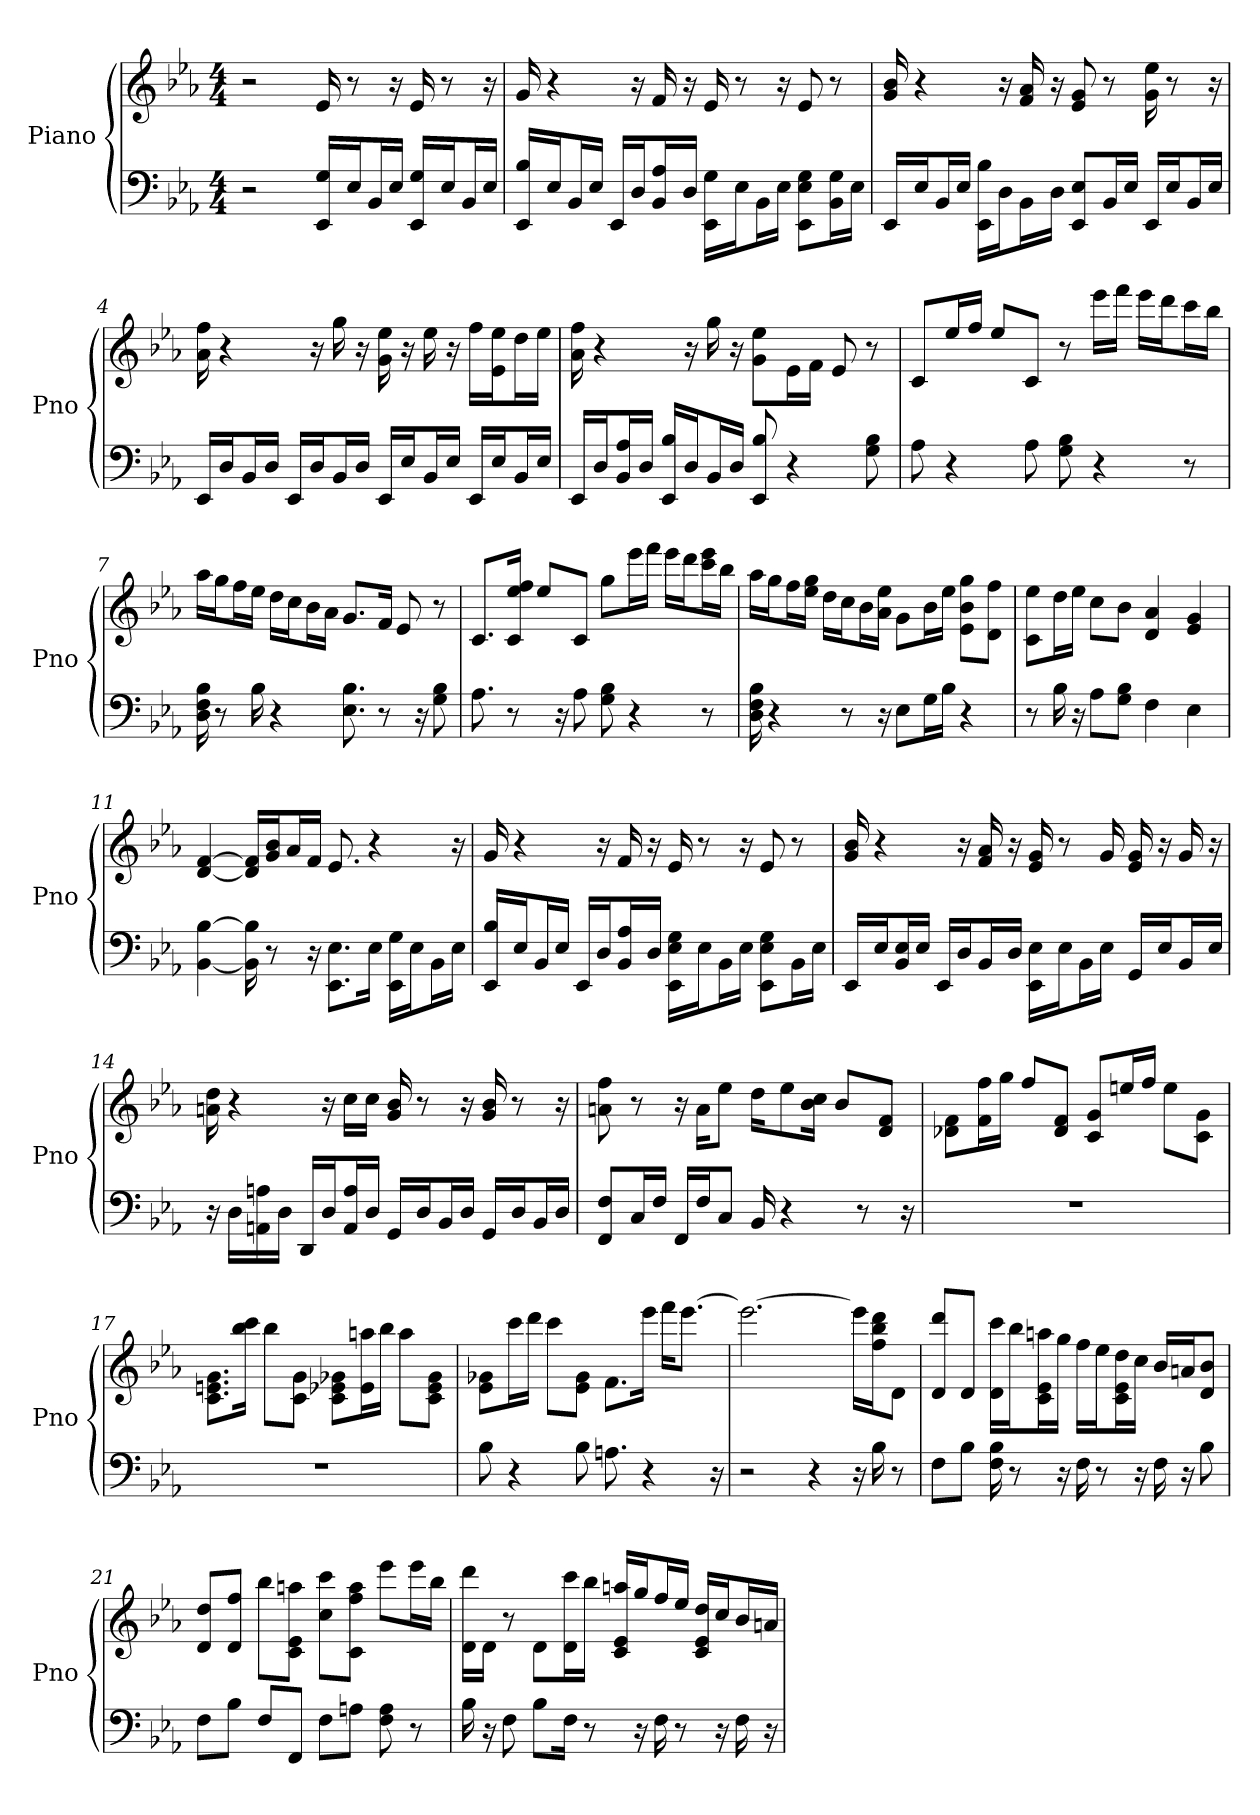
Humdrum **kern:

**kern	**kern
*part1	*part1
*staff2	*staff1
*I"Piano	*
*I'Pno	*
*clefF4	*clefG2
*k[b-e-a-]	*k[b-e-a-]
*E-:	*E-:
*M4/4	*M4/4
*MM118	*MM118
=1	=1
2r	2r
16EE-/ 16G/LL	16e-
16E-/J	8r
16BB-/L	.
16E-/JJ	16r
16EE-/ 16G/LL	16e-
16E-/J	8r
16BB-/L	.
16E-/JJ	16r
=2	=2
16EE-/ 16B-/LL	16g
16E-/J	4r
16BB-/L	.
16E-/JJ	.
16EE-/LL	.
16D/J	16r
16A-/ 16BB-/L	16f
16D/JJ	16r
16G\ 16EE-\LL	16e-
16E-\J	8r
16BB-\L	.
16E-\JJ	16r
8G\ 8E-\ 8EE-\L	8e-
16G\ 16BB-\L	8r
16E-\JJ	.
=3	=3
16EE-/LL	16g 16b-
16E-/J	4r
16BB-/L	.
16E-/JJ	.
16B-\ 16EE-\LL	.
16D\J	16r
16BB-\L	16a- 16f
16D\JJ	16r
8EE-/ 8E-/L	8g 8e-
16BB-/L	8r
16E-/JJ	.
16EE-/LL	16g 16ee-
16E-/J	8r
16BB-/L	.
16E-/JJ	16r
=4	=4
16EE-/LL	16ff 16a-
16D/J	4r
16BB-/L	.
16D/JJ	.
16EE-/LL	.
16D/J	16r
16BB-/L	16gg
16D/JJ	16r
16EE-/LL	16ee- 16g
16E-/J	16r
16BB-/L	16ee-
16E-/JJ	16r
16EE-/LL	16ff\LL
16E-/J	16ee-\ 16e-\J
16BB-/L	16dd\L
16E-/JJ	16ee-\JJ
=5	=5
16EE-/LL	16ff 16a-
16D/J	4r
16BB-/ 16A-/L	.
16D/JJ	.
16EE-/ 16B-/LL	.
16D/J	16r
16BB-/L	16gg
16D/JJ	16r
8EE- 8B-	8ee-\ 8g\L
4r	16e-\L
.	16f\JJ
.	8e-
8G 8B-	8r
=6	=6
8A-	8c/L
4r	16ee-/L
.	16ff/JJ
.	8ee-/L
8A-	8c/J
8G 8B-	8r
4r	16eee-\LL
.	16fff\JJ
.	16eee-\LL
.	16ddd\J
8r	16ccc\L
.	16bb-\JJ
=7	=7
16F 16D 16B-	16aa-\LL
8r	16gg\J
.	16ff\L
16B-	16ee-\JJ
4r	16dd\LL
.	16cc\J
.	16b-\L
.	16a-\JJ
8.B- 8.E-	8.g/L
8r	16f/Jk
.	8e-
16r	.
8G 8B-	8r
=8	=8
8.A-	8.c/L
8r	16c/ 16ee-/ 16ff/Jk
.	8ee-/L
16r	.
8A-	8c/J
8G 8B-	8gg\L
4r	16eee-\L
.	16fff\JJ
.	16eee-\LL
.	16ddd\J
8r	16ccc\ 16eee-\L
.	16bb-\JJ
=9	=9
16F 16D 16B-	16aa-\LL
4r	16gg\J
.	16ff\L
.	16gg\ 16ee-\JJ
.	16dd\LL
8r	16cc\J
.	16b-\L
16r	16a-\ 16ee-\JJ
8E-\L	8g\L
16G\L	16b-\L
16B-\JJ	16ee-\JJ
4r	8e-\ 8b-\ 8gg\L
.	8d\ 8ff\J
=10	=10
8r	8ee-\ 8c\L
16B-	16dd\L
16r	16ee-\JJ
8A-\L	8cc\L
8G\ 8B-\J	8b-\J
4F	4a- 4d
4E-	4g 4e-
=11	=11
[4BB- [4B-	[4f [4d
16BB-] 16B-]	16f]/ 16d]/LL
8r	16b-/ 16g/J
.	16a-/L
16r	16f/JJ
8.E-\ 8.EE-\L	8.e-
16E-\Jk	4r
16G\ 16EE-\LL	.
16E-\J	.
16BB-\L	.
16E-\JJ	16r
=12	=12
16EE-/ 16B-/LL	16g
16E-/J	4r
16BB-/L	.
16E-/JJ	.
16EE-/LL	.
16D/J	16r
16A-/ 16BB-/L	16f
16D/JJ	16r
16G\ 16EE-\ 16E-\LL	16e-
16E-\J	8r
16BB-\L	.
16E-\JJ	16r
8G\ 8E-\ 8EE-\L	8e-
16BB-\L	8r
16E-\JJ	.
=13	=13
16EE-/LL	16g 16b-
16E-/J	4r
16BB-/ 16E-/L	.
16E-/JJ	.
16EE-/LL	.
16D/J	16r
16BB-/L	16f 16a-
16D/JJ	16r
16E-\ 16EE-\LL	16g 16e-
16E-\J	8r
16BB-\L	.
16E-\JJ	16g
16GG/LL	16g 16e-
16E-/J	16r
16BB-/L	16g
16E-/JJ	16r
=14	=14
16r	16a 16dd
16D\LL	4r
16AA\ 16A\	.
16D\JJ	.
16DD/LL	.
16D/J	16r
16AA/ 16A/L	16cc\LL
16D/JJ	16cc\JJ
16GG/LL	16g 16b-
16D/J	8r
16BB-/L	.
16D/JJ	16r
16GG/LL	16g 16b-
16D/J	8r
16BB-/L	.
16D/JJ	16r
=15	=15
8FF/ 8F/L	8a 8ff
16C/L	8r
16F/JJ	.
16FF/LL	16r
16F/J	16a\KL
8C/J	8ee-\J
16BB-	16dd\KL
4r	8ee-\
.	16b-\ 16cc\Jk
.	8b-/L
8r	.
.	8f/ 8d/J
16r	.
=16	=16
1r	8f\ 8d-\L
.	16f\ 16ff\L
.	16gg\JJ
.	8ff/L
.	8f/ 8d-/J
.	8c/ 8g/L
.	16ee/L
.	16ff/JJ
.	8ee\L
.	8c\ 8g\J
=17	=17
1r	8.e\ 8.c\ 8.g\L
.	16bb-\ 16ccc\Jk
.	8bb-\L
.	8c\ 8g\J
.	8c\ 8e-\ 8g-\L
.	16e-\ 16aa\L
.	16bb-\JJ
.	8aa\L
.	8c\ 8e-\ 8g-\J
=18	=18
8B-	8e-\ 8g-\L
4r	16ccc\L
.	16ddd\JJ
.	8ccc\L
8B-	8e-\ 8g-\J
8.A	8.f\L
4r	16eee-\Jk
.	16fff\KL
.	[8.eee-\J
16r	.
=19	=19
2r	2.eee-_
4r	.
16r	16eee-\LL]
16B-	16ff\ 16bb-\ 16ddd\J
8r	8d\J
=20	=20
8F\L	8d/ 8ddd/L
8B-\J	8d/J
16B- 16F	16d\ 16ccc\LL
8r	16bb-\J
.	16aa\ 16c\ 16e-\L
16r	16gg\JJ
16F	16ff\LL
8r	16ee-\J
.	16dd\ 16e-\ 16c\L
16r	16cc\JJ
16F	16b-/LL
16r	16a/J
8B-	8b-/ 8d/J
=21	=21
8F\L	8d/ 8dd/L
8B-\J	8ff/ 8d/J
8F/L	8bb-\L
8FF/J	8c\ 8e-\ 8aa\J
8F\L	8ccc\ 8cc\L
8A\J	8ff\ 8c\ 8aa\J
8A 8F	8eee-\L
8r	16eee-\L
.	16bb-\JJ
=22	=22
16B-	16ddd\ 16d\LL
16r	16d\JJ
8F	8r
8B-\L	8d\L
16F\Jk	16d\ 16ccc\L
8r	16bb-\JJ
.	16c/ 16aa/ 16e-/LL
16r	16gg/J
16F	16ff/L
8r	16ee-/JJ
.	16c/ 16dd/ 16e-/LL
16r	16cc/J
16F	16b-/L
16r	16a/JJ
=	=
*-	*-
